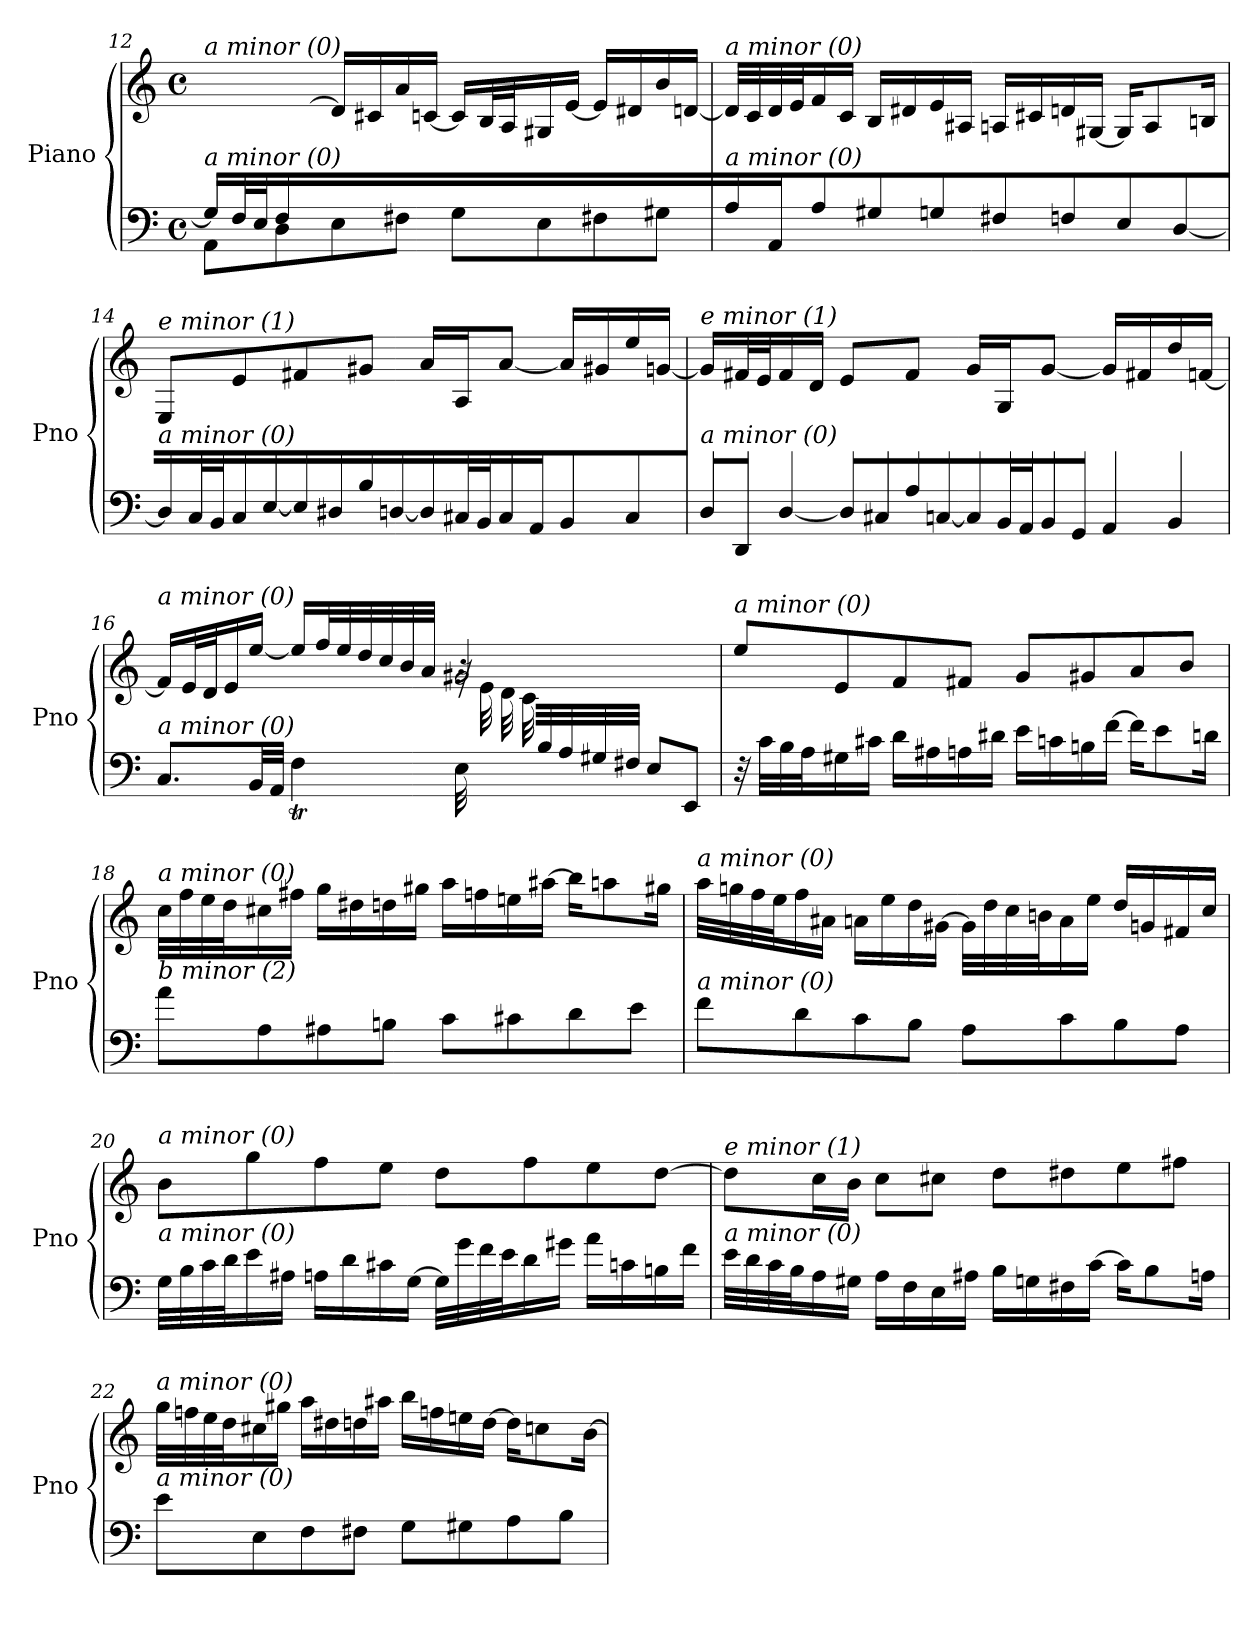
**kern	**kern
*part1	*part1
*staff2	*staff1
*I"Piano	*
*I'Pno	*
*clefF4	*clefG2
*k[]	*k[]
*M4/4	*M4/4
*met(c)	*met(c)
=12	=12
*^	*
!	!	!LO:TX:i:t=a minor (0)
!LO:TX:i:t=a minor (0)	!	!
16G/LL]	8AA\L	8.ryy
32F/L	.	.
32E/J	.	.
16F/	8D\	.
2ryy	.	[16d\JJ
.	8E\	16d/LL]
.	.	16c#X/
.	8F#X\J	16a/
.	.	[16cn/JJ
.	8G\L	16c/LL]
.	.	32B/L
.	.	32A/J
.	8E\	16G#X/
4ryy	.	[16e/JJ
.	8F#X\	16e/LL]
.	.	16d#X/
.	8G#X\J	16b/
16ryy	.	[16dn/JJ
*v	*v	*
!!LO:LB:g=z
=13	=13
!	!LO:TX:i:t=a minor (0)
!LO:TX:i:t=a minor (0)	!
16A\LL	32d/LLL]
.	32c/
16AA\J	32d/
.	32e/J
8A\J	16f/
.	16c/JJ
8G#X\L	16B/LL
.	16d#X/
8Gn\J	16e/
.	16A#Xi/JJ
8F#X\L	16A/LL
.	16c#X/
8Fn\	16dn/
.	[16G#X/JJ
8E\	16G#/KL]
.	8A/
[8D\J	.
.	16Bn/Jk
=14	=14
!	!LO:TX:i:t=e minor (1)
!LO:TX:i:t=a minor (0)	!
16D\LL]	8E/L
32C\L	.
32BB\J	.
16C\	8e/
[16E\JJ	.
16E\LL]	8f#X/
16D#X\	.
16B\	8g#X/J
[16Dn\JJ	.
16D/LL]	16a/LL
32C#X/L	16A/J
32BB/J	.
16C#/	[8a/J
16AA/JJ	.
8BB/L	16a/LL]
.	16g#X/
8C#/J	16ee/
.	[16gn/JJ
!!LO:LB:g=z
=15	=15
!	!LO:TX:i:t=e minor (1)
!LO:TX:i:t=a minor (0)	!
16D/LL	16g/LL]
16DD/J	32f#X/L
.	32e/J
[8D/J	16f#/
.	16d/JJ
16D/LL]	8e/L
16C#X/	.
16A/	8f#/J
[16Cn/JJ	.
16C/LL]	16g/LL
32BB/L	16G/J
32AA/J	.
16BB/	[8g/J
16GG/JJ	.
8AA/L	16g/LL]
.	16f#X/
8BB/J	16dd/
.	[16fn/JJ
=16	=16
*^	*^
!	!	!LO:TX:i:t=a minor (0)	!
!LO:TX:i:t=a minor (0)	!	!	!
2ryy	8.C/L	16f/LL]	2ryy
.	.	32e/L	.
.	.	32d/J	.
.	.	16e/	.
.	32BB/LL	[16ee/JJ	.
.	32AA/JJJ	.	.
.	4FT\	16ee/LL]	.
.	.	32ff/L	.
.	.	32ee/	.
.	.	32dd/	.
.	.	32cc/	.
.	.	32b/	.
.	.	32a/JJJ	.
8ryy	32E\	2g#X/	32rg
.	32ryy	.	32e\LLL
.	16ryy	.	32d\
.	.	.	32c\
32B/	8ryy	.	8ryy
32A/	.	.	.
32G#X/	.	.	.
32F#X/JJJ	.	.	.
4ryy	8E/L	.	4ryy
.	8EE/J	.	.
*	*	*v	*v
!!LO:LB:g=z
=17	=17	=17
!	!	!LO:TX:i:t=a minor (0)
!LO:TX:i:t=a minor (0)	!	!
*v	*v	*
32r	8ee\L
32c\LLL	.
32B\	.
32A\J	.
16G#X\	8e/
16c#X\JJ	.
16d\LL	8f/
16A#Xi\	.
16A\	8f#X/J
16d#X\JJ	.
16e\LL	8g/L
16cn\	.
16Bn\	8g#X/
[16f\JJ	.
16f\KL]	8a/
8e\	.
.	8b/J
16dn\Jk	.
=18	=18
!	!LO:TX:i:t=a minor (0)
!LO:TX:i:t=b minor (2)	!
8a\L	32cc\LLL
.	32ff\
.	32ee\
.	32dd\J
8A\	16cc#X\
.	16ff#X\JJ
8A#Xi\	16gg\LL
.	16dd#Xi\
8Bn\J	16dd\
.	16gg#X\JJ
8c\L	16aa\LL
.	16ffn\
8c#X\	16een\
.	[16aa#Xi\JJ
8d\	16bb-\KL]
.	8aa\
8e\J	.
.	16gg#X\Jk
!!LO:LB:g=z
=19	=19
!	!LO:TX:i:t=a minor (0)
!LO:TX:i:t=a minor (0)	!
8f\L	32aa\LLL
.	32ggn\
.	32ff\
.	32ee\J
8d\	16ff\
.	16a#Xi\JJ
8c\	16a\LL
.	16ee\
8B\J	16dd\
.	[16g#X\JJ
8A\L	32g#\LLL]
.	32dd\
.	32cc\
.	32bn\J
8c\	16a\
.	16ee\JJ
8B\	16dd/LL
.	16gn/
8A\J	16f#X/
.	16cc/JJ
=20	=20
!	!LO:TX:i:t=a minor (0)
!LO:TX:i:t=a minor (0)	!
32G\LLL	8b\L
32B\	.
32c\	.
32d\J	.
16e\	8gg\
16A#Xi\JJ	.
16A\LL	8ff\
16d\	.
16c#X\	8ee\J
[16G\JJ	.
32G\LLL]	8dd\L
32g\	.
32f\	.
32e\J	.
16d\	8ff\
16g#X\JJ	.
16a\LL	8ee\
16cn\	.
16Bn\	[8dd\J
16f\JJ	.
!!LO:LB:g=z
=21	=21
!	!LO:TX:i:t=e minor (1)
!LO:TX:i:t=a minor (0)	!
32e\LLL	8dd\L]
32d\	.
32c\	.
32B\J	.
16A\	16cc\L
16G#X\JJ	16b\JJ
16A\LL	8cc\L
16F\	.
16E\	8cc#X\J
16A#X\JJ	.
16B\LL	8dd\L
16Gn\	.
16F#X\	8dd#X\
[16c\JJ	.
16c\KL]	8ee\
8B\	.
.	8ff#X\J
16An\Jk	.
=22	=22
!	!LO:TX:i:t=a minor (0)
!LO:TX:i:t=a minor (0)	!
8e\L	32gg\LLL
.	32ffn\
.	32ee\
.	32dd\J
8E\	16cc#X\
.	16gg#X\JJ
8F\	16aa\LL
.	16dd#Xi\
8F#X\J	16dd\
.	16aa#X\JJ
8G\L	16bb\LL
.	16ffn\
8G#X\	16een\
.	[16dd\JJ
8A\	16dd\KL]
.	8ccn\
8B\J	.
.	[16b\Jk
=	=
*-	*-
